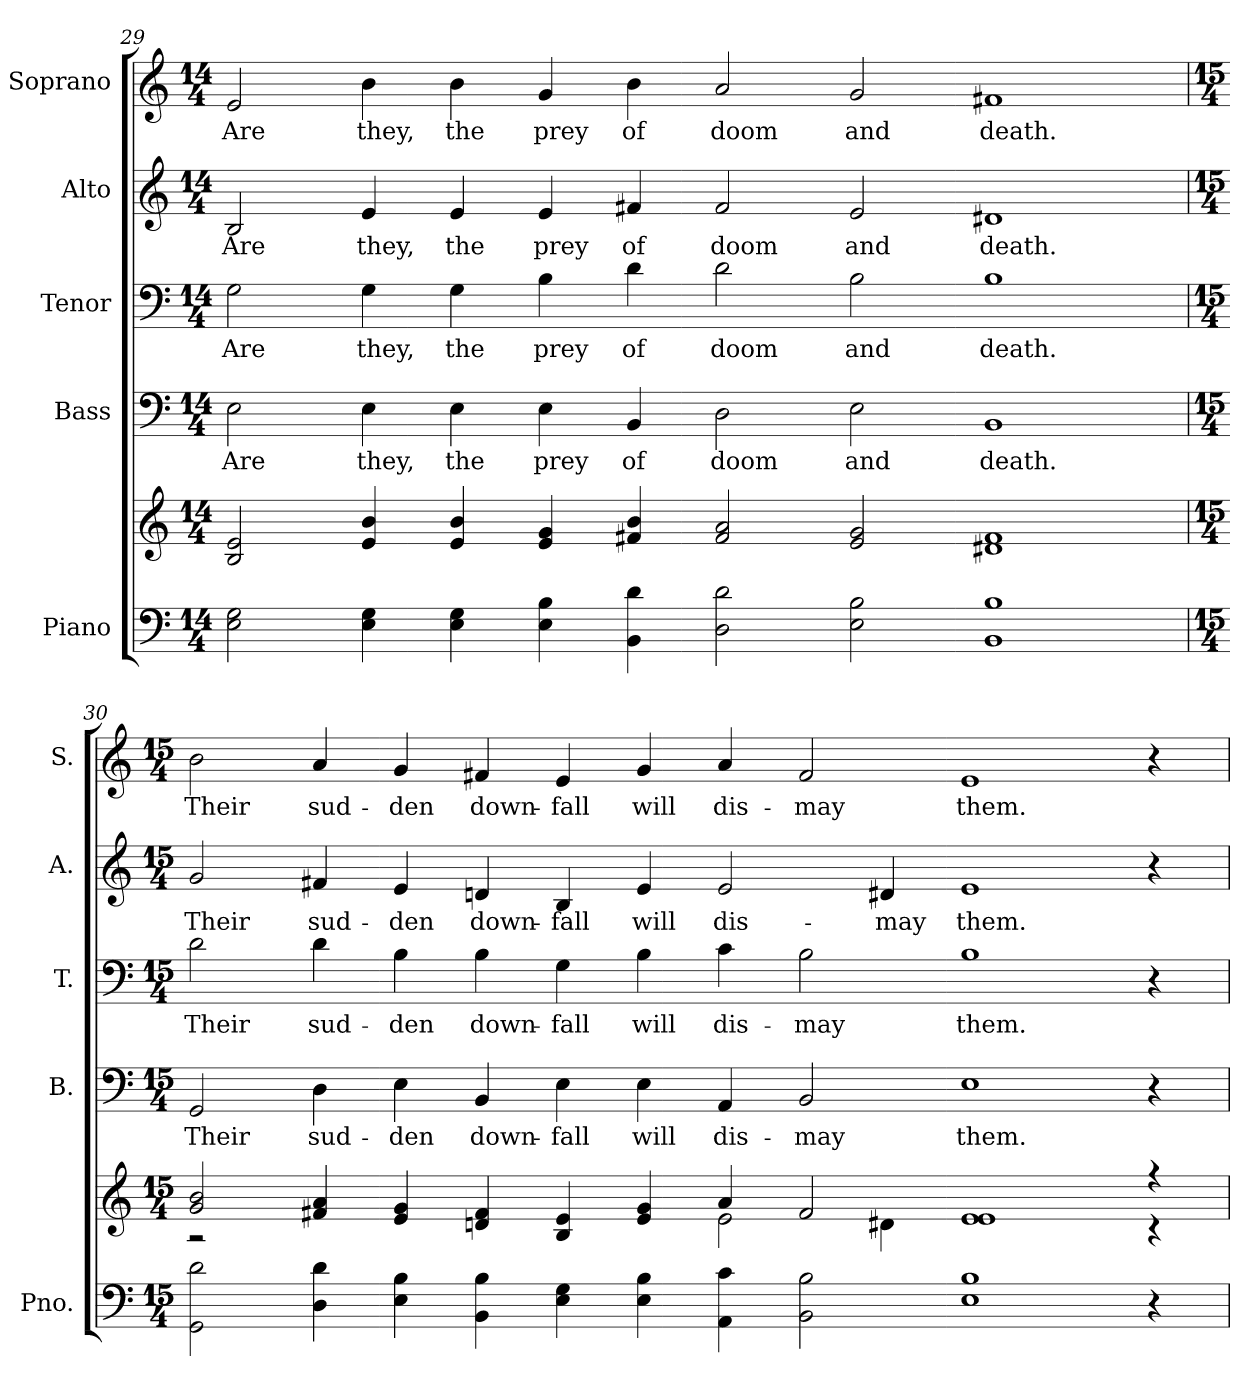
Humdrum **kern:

**kern	**kern	**kern	**text	**kern	**text	**kern	**text	**kern	**text
*part5	*part5	*part4	*part4	*part3	*part3	*part2	*part2	*part1	*part1
*staff6	*staff5	*staff4	*staff4	*staff3	*staff3	*staff2	*staff2	*staff1	*staff1
*I"Piano	*	*I"Bass	*	*I"Tenor	*	*I"Alto	*	*I"Soprano	*
*I'Pno.	*	*I'B.	*	*I'T.	*	*I'A.	*	*I'S.	*
!!LO:PB:g=z
*clefF4	*clefG2	*clefF4	*	*clefF4	*	*clefG2	*	*clefG2	*
*k[]	*k[]	*k[]	*	*k[]	*	*k[]	*	*k[]	*
*C:	*C:	*C:	*	*C:	*	*C:	*	*C:	*
*M14/4	*M14/4	*M14/4	*	*M14/4	*	*M14/4	*	*M14/4	*
=29	=29	=29	=29	=29	=29	=29	=29	=29	=29
!	!	!	!LO:LY:b:color=#000000	!	!	!	!	!	!
!	!	!	!	!	!LO:LY:b:color=#000000	!	!	!	!
!	!	!	!	!	!	!	!LO:LY:b:color=#000000	!	!
!	!	!	!	!	!	!	!	!	!LO:LY:b:color=#000000
2Ei\ 2Gi	2Bi/ 2ei	2Ei\	Are	2Gi\	Are	2Bi/	Are	2ei/	Are
!	!	!	!LO:LY:b:color=#000000	!	!	!	!	!	!
!	!	!	!	!	!LO:LY:b:color=#000000	!	!	!	!
!	!	!	!	!	!	!	!LO:LY:b:color=#000000	!	!
!	!	!	!	!	!	!	!	!	!LO:LY:b:color=#000000
4Ei\ 4Gi	4ei/ 4bi	4Ei\	they,	4Gi\	they,	4ei/	they,	4bi\	they,
!	!	!	!LO:LY:b:color=#000000	!	!	!	!	!	!
!	!	!	!	!	!LO:LY:b:color=#000000	!	!	!	!
!	!	!	!	!	!	!	!LO:LY:b:color=#000000	!	!
!	!	!	!	!	!	!	!	!	!LO:LY:b:color=#000000
4Ei\ 4Gi	4ei/ 4bi	4Ei\	the	4Gi\	the	4ei/	the	4bi\	the
!	!	!	!LO:LY:b:color=#000000	!	!	!	!	!	!
!	!	!	!	!	!LO:LY:b:color=#000000	!	!	!	!
!	!	!	!	!	!	!	!LO:LY:b:color=#000000	!	!
!	!	!	!	!	!	!	!	!	!LO:LY:b:color=#000000
4Ei\ 4Bi	4ei/ 4gi	4Ei\	prey	4Bi\	prey	4ei/	prey	4gi/	prey
!	!	!	!LO:LY:b:color=#000000	!	!	!	!	!	!
!	!	!	!	!	!LO:LY:b:color=#000000	!	!	!	!
!	!	!	!	!	!	!	!LO:LY:b:color=#000000	!	!
!	!	!	!	!	!	!	!	!	!LO:LY:b:color=#000000
4BBi\ 4di	4f#Xi/ 4bi	4BBi/	of	4di\	of	4f#Xi/	of	4bi\	of
!	!	!	!LO:LY:b:color=#000000	!	!	!	!	!	!
!	!	!	!	!	!LO:LY:b:color=#000000	!	!	!	!
!	!	!	!	!	!	!	!LO:LY:b:color=#000000	!	!
!	!	!	!	!	!	!	!	!	!LO:LY:b:color=#000000
2Di\ 2di	2f#i/ 2ai	2Di\	doom	2di\	doom	2f#i/	doom	2ai/	doom
!	!	!	!LO:LY:b:color=#000000	!	!	!	!	!	!
!	!	!	!	!	!LO:LY:b:color=#000000	!	!	!	!
!	!	!	!	!	!	!	!LO:LY:b:color=#000000	!	!
!	!	!	!	!	!	!	!	!	!LO:LY:b:color=#000000
2Ei\ 2Bi	2ei/ 2gi	2Ei\	and	2Bi\	and	2ei/	and	2gi/	and
!	!	!	!LO:LY:b:color=#000000	!	!	!	!	!	!
!	!	!	!	!	!LO:LY:b:color=#000000	!	!	!	!
!	!	!	!	!	!	!	!LO:LY:b:color=#000000	!	!
!	!	!	!	!	!	!	!	!	!LO:LY:b:color=#000000
1BBi 1Bi	1d#Xi 1f#i	1BBi	death.	1Bi	death.	1d#Xi	death.	1f#Xi	death.
=30	=30	=30	=30	=30	=30	=30	=30	=30	=30
*M15/4	*M15/4	*M15/4	*	*M15/4	*	*M15/4	*	*M15/4	*
*	*^	*	*	*	*	*	*	*	*
!	!	!	!	!LO:LY:b:color=#000000	!	!	!	!	!	!
!	!	!	!	!	!	!LO:LY:b:color=#000000	!	!	!	!
!	!	!	!	!	!	!	!	!LO:LY:b:color=#000000	!	!
!	!	!	!	!	!	!	!	!	!	!LO:LY:b:color=#000000
2GGi\ 2di	2gi/ 2bi	2r	2GGi/	Their	2di\	Their	2gi/	Their	2bi\	Their
!	!	!	!	!LO:LY:b:color=#000000	!	!	!	!	!	!
!	!	!	!	!	!	!LO:LY:b:color=#000000	!	!	!	!
!	!	!	!	!	!	!	!	!LO:LY:b:color=#000000	!	!
!	!	!	!	!	!	!	!	!	!	!LO:LY:b:color=#000000
4Di\ 4di	4f#Xi/ 4ai	1ryy	4Di\	sud-	4di\	sud-	4f#Xi/	sud-	4ai/	sud-
!	!	!	!	!LO:LY:b:color=#000000	!	!	!	!	!	!
!	!	!	!	!	!	!LO:LY:b:color=#000000	!	!	!	!
!	!	!	!	!	!	!	!	!LO:LY:b:color=#000000	!	!
!	!	!	!	!	!	!	!	!	!	!LO:LY:b:color=#000000
4Ei\ 4Bi	4ei/ 4gi	.	4Ei\	-den	4Bi\	-den	4ei/	-den	4gi/	-den
!	!	!	!	!LO:LY:b:color=#000000	!	!	!	!	!	!
!	!	!	!	!	!	!LO:LY:b:color=#000000	!	!	!	!
!	!	!	!	!	!	!	!	!LO:LY:b:color=#000000	!	!
!	!	!	!	!	!	!	!	!	!	!LO:LY:b:color=#000000
4BBi\ 4Bi	4dni/ 4f#i	.	4BBi/	down-	4Bi\	down-	4dni/	down-	4f#Xi/	down-
!	!	!	!	!LO:LY:b:color=#000000	!	!	!	!	!	!
!	!	!	!	!	!	!LO:LY:b:color=#000000	!	!	!	!
!	!	!	!	!	!	!	!	!LO:LY:b:color=#000000	!	!
!	!	!	!	!	!	!	!	!	!	!LO:LY:b:color=#000000
4Ei\ 4Gi	4Bi/ 4ei	.	4Ei\	-fall	4Gi\	-fall	4Bi/	-fall	4ei/	-fall
!	!	!	!	!LO:LY:b:color=#000000	!	!	!	!	!	!
!	!	!	!	!	!	!LO:LY:b:color=#000000	!	!	!	!
!	!	!	!	!	!	!	!	!LO:LY:b:color=#000000	!	!
!	!	!	!	!	!	!	!	!	!	!LO:LY:b:color=#000000
4Ei\ 4Bi	4ei/ 4gi	4ryy	4Ei\	will	4Bi\	will	4ei/	will	4gi/	will
!	!	!	!	!LO:LY:b:color=#000000	!	!	!	!	!	!
!	!	!	!	!	!	!LO:LY:b:color=#000000	!	!	!	!
!	!	!	!	!	!	!	!	!LO:LY:b:color=#000000	!	!
!	!	!	!	!	!	!	!	!	!	!LO:LY:b:color=#000000
4AAi\ 4ci	4ai/	2ei\	4AAi/	dis-	4ci\	dis-	2ei/	dis-	4ai/	dis-
!	!	!	!	!LO:LY:b:color=#000000	!	!	!	!	!	!
!	!	!	!	!	!	!LO:LY:b:color=#000000	!	!	!	!
!	!	!	!	!	!	!	!	!	!	!LO:LY:b:color=#000000
2BBi\ 2Bi	2f#i/	.	2BBi/	-may	2Bi\	-may	.	.	2f#i/	-may
!	!	!	!	!	!	!	!	!LO:LY:b:color=#000000	!	!
.	.	4d#Xi\	.	.	.	.	4d#Xi/	-may	.	.
!	!	!	!	!LO:LY:b:color=#000000	!	!	!	!	!	!
!	!	!	!	!	!	!LO:LY:b:color=#000000	!	!	!	!
!	!	!	!	!	!	!	!	!LO:LY:b:color=#000000	!	!
!	!	!	!	!	!	!	!	!	!	!LO:LY:b:color=#000000
1Ei 1Bi	1ei 1ei	1ryy	1Ei	them.	1Bi	them.	1ei	them.	1ei	them.
4r	4r	4r	4r	.	4r	.	4r	.	4r	.
*	*v	*v	*	*	*	*	*	*	*	*
=	=	=	=	=	=	=	=	=	=
*-	*-	*-	*-	*-	*-	*-	*-	*-	*-
